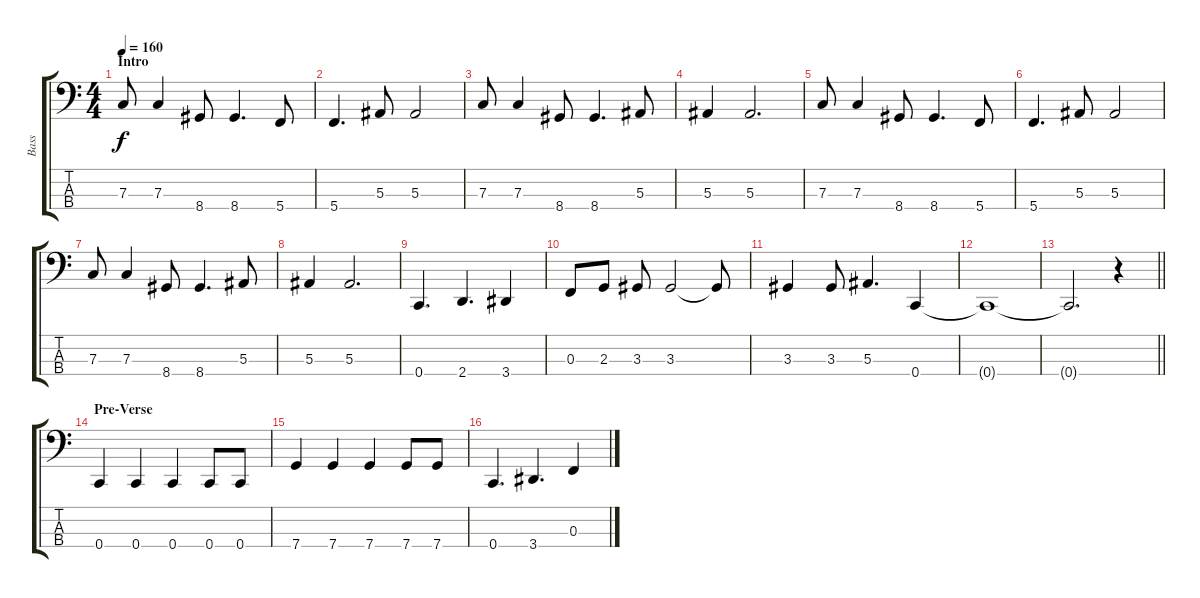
\track ("Bass" "Bass") {instrument electricbassfinger}
\staff {score tabs}
\tuning (Eb2 Bb1 F1 C1) {hide}
\ts (4 4)
\section ("" "Intro")
\tempo 160
\clef f4
\ks c
7.3.8{dy f instrument electricbassfinger} 7.3.4 8.4.8 8.4.4{d} 5.4.8 |
5.4.4{d} 5.3.8 5.3.2 |
7.3.8 7.3.4 8.4.8 8.4.4{d} 5.3.8 |
5.3.4 5.3.2{d} |
7.3.8 7.3.4 8.4.8 8.4.4{d} 5.4.8 |
5.4.4{d} 5.3.8 5.3.2 |
7.3.8 7.3.4 8.4.8 8.4.4{d} 5.3.8 |
5.3.4 5.3.2{d} |
0.4.4{d} 2.4.4{d} 3.4.4 |
0.3.8 2.3.8 3.3.8 3.3.2 3.3{t}.8 |
3.3.4 3.3.8 5.3.4{d} 0.4.4 |
0.4{t}.1 |
\barLineRight lightlight
0.4{t}.2{d} r.4 |
\section ("" "Pre-Verse")
0.4.4 0.4.4 0.4.4 0.4.8 0.4.8 |
7.4.4 7.4.4 7.4.4 7.4.8 7.4.8 |
0.4.4{d} 3.4.4{d} 0.3.4
